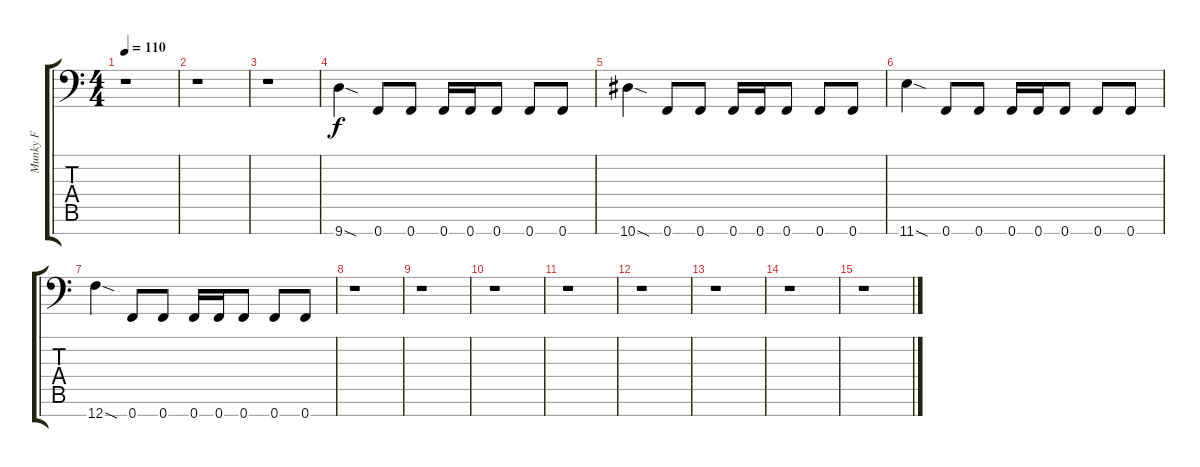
\track ("Munky F" "Munky F") {instrument distortionguitar}
\staff {score tabs}
\tuning (Bb3 F3 Db3 Ab2 Eb2 Bb1 F1) {hide}
\ts (4 4)
\tempo 110
\clef f4
\ks c
r.1{dy f} |
r.1 |
r.1 |
9.7{sod}.4 0.7.8 0.7.8 0.7.16 0.7.16 0.7.8 0.7.8 0.7.8 |
10.7{sod}.4 0.7.8 0.7.8 0.7.16 0.7.16 0.7.8 0.7.8 0.7.8 |
11.7{sod}.4 0.7.8 0.7.8 0.7.16 0.7.16 0.7.8 0.7.8 0.7.8 |
12.7{sod}.4 0.7.8 0.7.8 0.7.16 0.7.16 0.7.8 0.7.8 0.7.8 |
r.1 |
r.1 |
r.1 |
r.1 |
r.1 |
r.1 |
r.1 |
r.1
